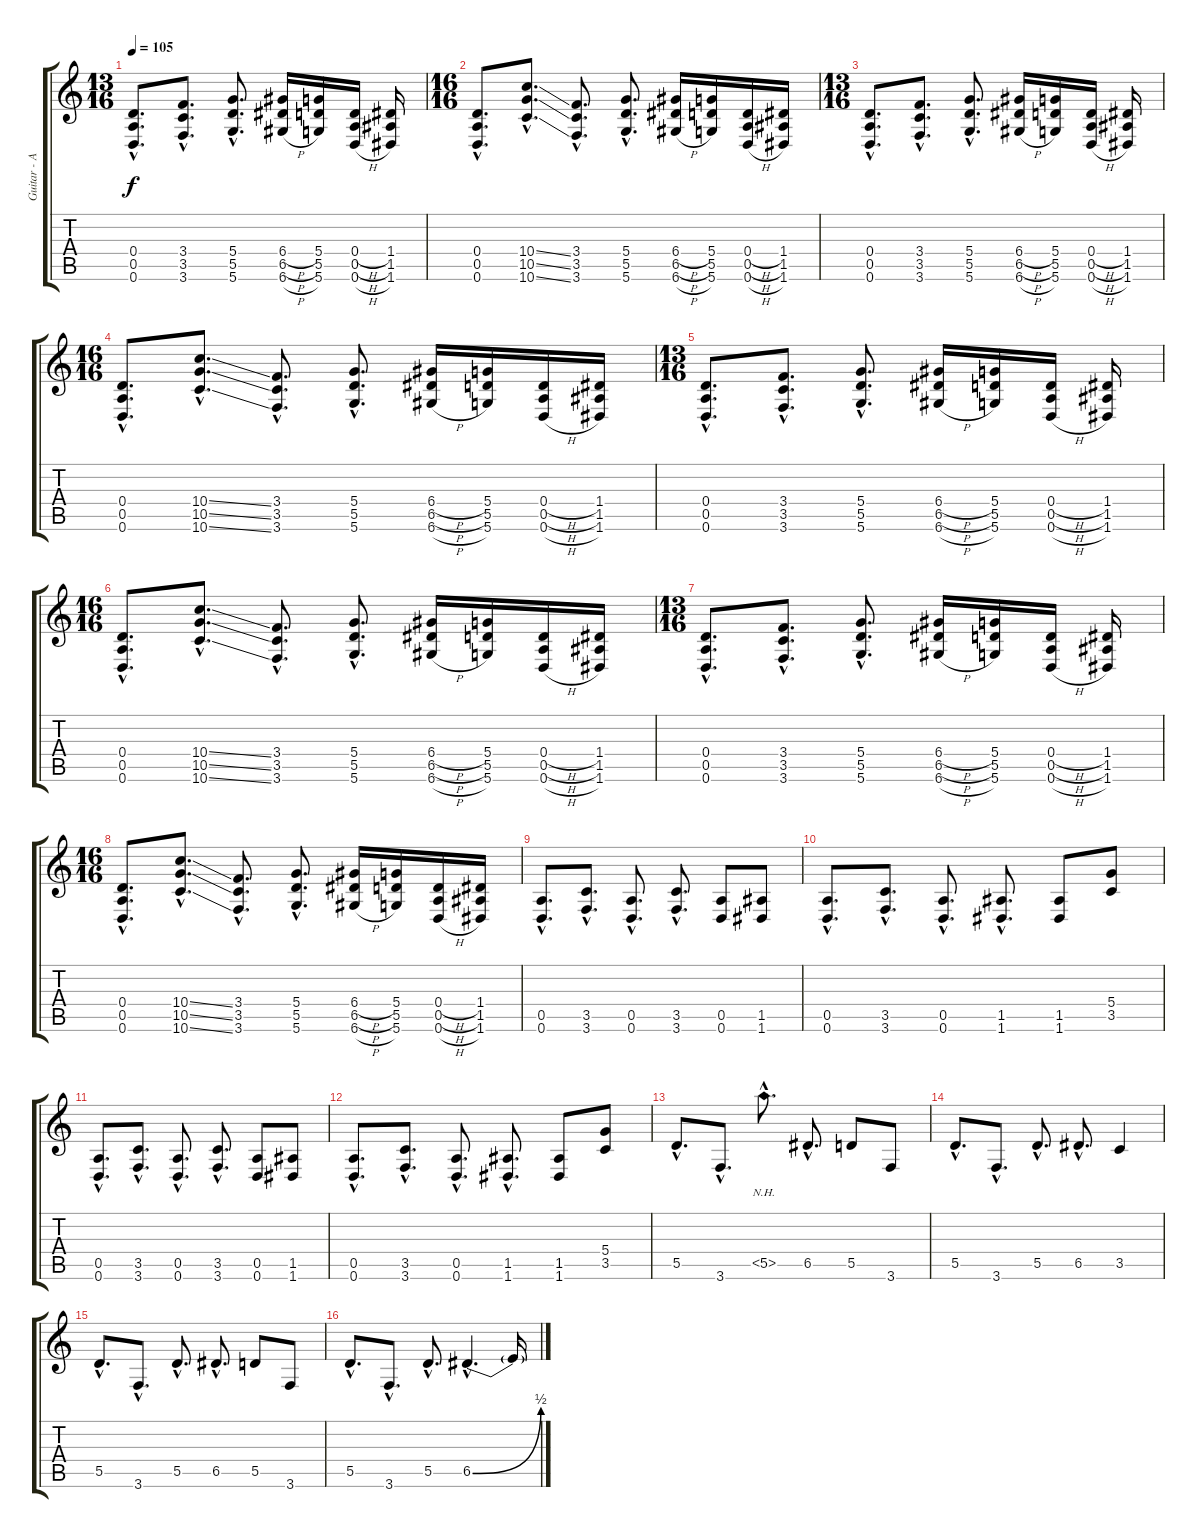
\track ("Guitar - Adam" "Guitar - A") {instrument distortionguitar}
\staff {score tabs}
\tuning (E4 B3 G3 D3 A2 D2) {hide}
\ts (13 16)
\tempo 105
\clef g2
\ks c
(0.4{hac} 0.5{hac} 0.6{hac}).8{d dy f instrument distortionguitar} (3.4{hac} 3.5{hac} 3.6{hac}).8{d} (5.4{hac} 5.5{hac} 5.6{hac}).8{d} (6.4{h} 6.5{h} 6.6{h}).16 (5.4 5.5 5.6).16 (0.4{h} 0.5{h} 0.6{h}).16 (1.4 1.5 1.6).16 |
\ts (16 16)
(0.4{hac} 0.5{hac} 0.6{hac}).8{d} (10.4{ss hac} 10.5{ss hac} 10.6{ss hac}).8{d} (3.4{hac} 3.5{hac} 3.6{hac}).8{d} (5.4{hac} 5.5{hac} 5.6{hac}).8{d} (6.4{h} 6.5{h} 6.6{h}).16 (5.4 5.5 5.6).16 (0.4{h} 0.5{h} 0.6{h}).16 (1.4 1.5 1.6).16 |
\ts (13 16)
(0.4{hac} 0.5{hac} 0.6{hac}).8{d} (3.4{hac} 3.5{hac} 3.6{hac}).8{d} (5.4{hac} 5.5{hac} 5.6{hac}).8{d} (6.4{h} 6.5{h} 6.6{h}).16 (5.4 5.5 5.6).16 (0.4{h} 0.5{h} 0.6{h}).16 (1.4 1.5 1.6).16 |
\ts (16 16)
(0.4{hac} 0.5{hac} 0.6{hac}).8{d} (10.4{ss hac} 10.5{ss hac} 10.6{ss hac}).8{d} (3.4{hac} 3.5{hac} 3.6{hac}).8{d} (5.4{hac} 5.5{hac} 5.6{hac}).8{d} (6.4{h} 6.5{h} 6.6{h}).16 (5.4 5.5 5.6).16 (0.4{h} 0.5{h} 0.6{h}).16 (1.4 1.5 1.6).16 |
\ts (13 16)
(0.4{hac} 0.5{hac} 0.6{hac}).8{d} (3.4{hac} 3.5{hac} 3.6{hac}).8{d} (5.4{hac} 5.5{hac} 5.6{hac}).8{d} (6.4{h} 6.5{h} 6.6{h}).16 (5.4 5.5 5.6).16 (0.4{h} 0.5{h} 0.6{h}).16 (1.4 1.5 1.6).16 |
\ts (16 16)
(0.4{hac} 0.5{hac} 0.6{hac}).8{d} (10.4{ss hac} 10.5{ss hac} 10.6{ss hac}).8{d} (3.4{hac} 3.5{hac} 3.6{hac}).8{d} (5.4{hac} 5.5{hac} 5.6{hac}).8{d} (6.4{h} 6.5{h} 6.6{h}).16 (5.4 5.5 5.6).16 (0.4{h} 0.5{h} 0.6{h}).16 (1.4 1.5 1.6).16 |
\ts (13 16)
(0.4{hac} 0.5{hac} 0.6{hac}).8{d} (3.4{hac} 3.5{hac} 3.6{hac}).8{d} (5.4{hac} 5.5{hac} 5.6{hac}).8{d} (6.4{h} 6.5{h} 6.6{h}).16 (5.4 5.5 5.6).16 (0.4{h} 0.5{h} 0.6{h}).16 (1.4 1.5 1.6).16 |
\ts (16 16)
(0.4{hac} 0.5{hac} 0.6{hac}).8{d} (10.4{ss hac} 10.5{ss hac} 10.6{ss hac}).8{d} (3.4{hac} 3.5{hac} 3.6{hac}).8{d} (5.4{hac} 5.5{hac} 5.6{hac}).8{d} (6.4{h} 6.5{h} 6.6{h}).16 (5.4 5.5 5.6).16 (0.4{h} 0.5{h} 0.6{h}).16 (1.4 1.5 1.6).16 |
(0.5{hac} 0.6{hac}).8{d} (3.5{hac} 3.6{hac}).8{d} (0.5{hac} 0.6{hac}).8{d} (3.5{hac} 3.6{hac}).8{d} (0.5 0.6).8 (1.5 1.6).8 |
(0.5{hac} 0.6{hac}).8{d} (3.5{hac} 3.6{hac}).8{d} (0.5{hac} 0.6{hac}).8{d} (1.5{hac} 1.6{hac}).8{d} (1.5 1.6).8 (5.4 3.5).8 |
(0.5{hac} 0.6{hac}).8{d} (3.5{hac} 3.6{hac}).8{d} (0.5{hac} 0.6{hac}).8{d} (3.5{hac} 3.6{hac}).8{d} (0.5 0.6).8 (1.5 1.6).8 |
(0.5{hac} 0.6{hac}).8{d} (3.5{hac} 3.6{hac}).8{d} (0.5{hac} 0.6{hac}).8{d} (1.5{hac} 1.6{hac}).8{d} (1.5 1.6).8 (5.4 3.5).8 |
5.5{hac}.8{d} 3.6{hac}.8{d} 5.5{nh hac}.8{d} 6.5{hac}.8{d} 5.5.8 3.6.8 |
5.5{hac}.8{d} 3.6{hac}.8{d} 5.5{hac}.8{d} 6.5{hac}.8{d} 3.5.4 |
5.5{hac}.8{d} 3.6{hac}.8{d} 5.5{hac}.8{d} 6.5{hac}.8{d} 5.5.8 3.6.8 |
5.5{hac}.8{d} 3.6{hac}.8{d} 5.5{hac}.8{d} 6.5{be (bend 0 0 60 2) hac}.4{d} 6.5{t}.16
